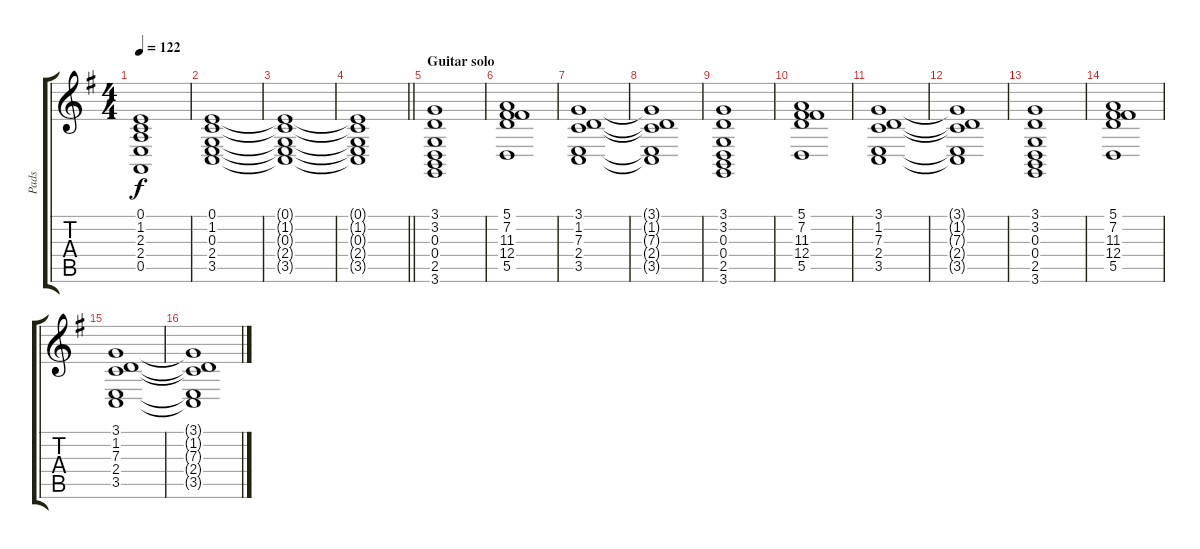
\track ("Pads" "Pads") {instrument pad2warm}
\staff {score tabs}
\tuning (E4 B3 G3 D3 A2 E2) {hide}
\ts (4 4)
\tempo 122
\clef g2
\ks g
(0.1 1.2 2.3 2.4 0.5).1{dy f} |
(0.1 1.2 0.3 2.4 3.5).1 |
(0.1{t} 1.2{t} 0.3{t} 2.4{t} 3.5{t}).1 |
\barLineRight lightlight
(0.1{t} 1.2{t} 0.3{t} 2.4{t} 3.5{t}).1 |
\section ("" "Guitar solo")
(3.1 3.2 0.3 0.4 2.5 3.6).1 |
(5.1 7.2 11.3 12.4 5.5).1 |
(3.1 1.2 7.3 2.4 3.5).1 |
(3.1{t} 1.2{t} 7.3{t} 2.4{t} 3.5{t}).1 |
(3.1 3.2 0.3 0.4 2.5 3.6).1 |
(5.1 7.2 11.3 12.4 5.5).1 |
(3.1 1.2 7.3 2.4 3.5).1 |
(3.1{t} 1.2{t} 7.3{t} 2.4{t} 3.5{t}).1 |
(3.1 3.2 0.3 0.4 2.5 3.6).1 |
(5.1 7.2 11.3 12.4 5.5).1 |
(3.1 1.2 7.3 2.4 3.5).1 |
(3.1{t} 1.2{t} 7.3{t} 2.4{t} 3.5{t}).1
